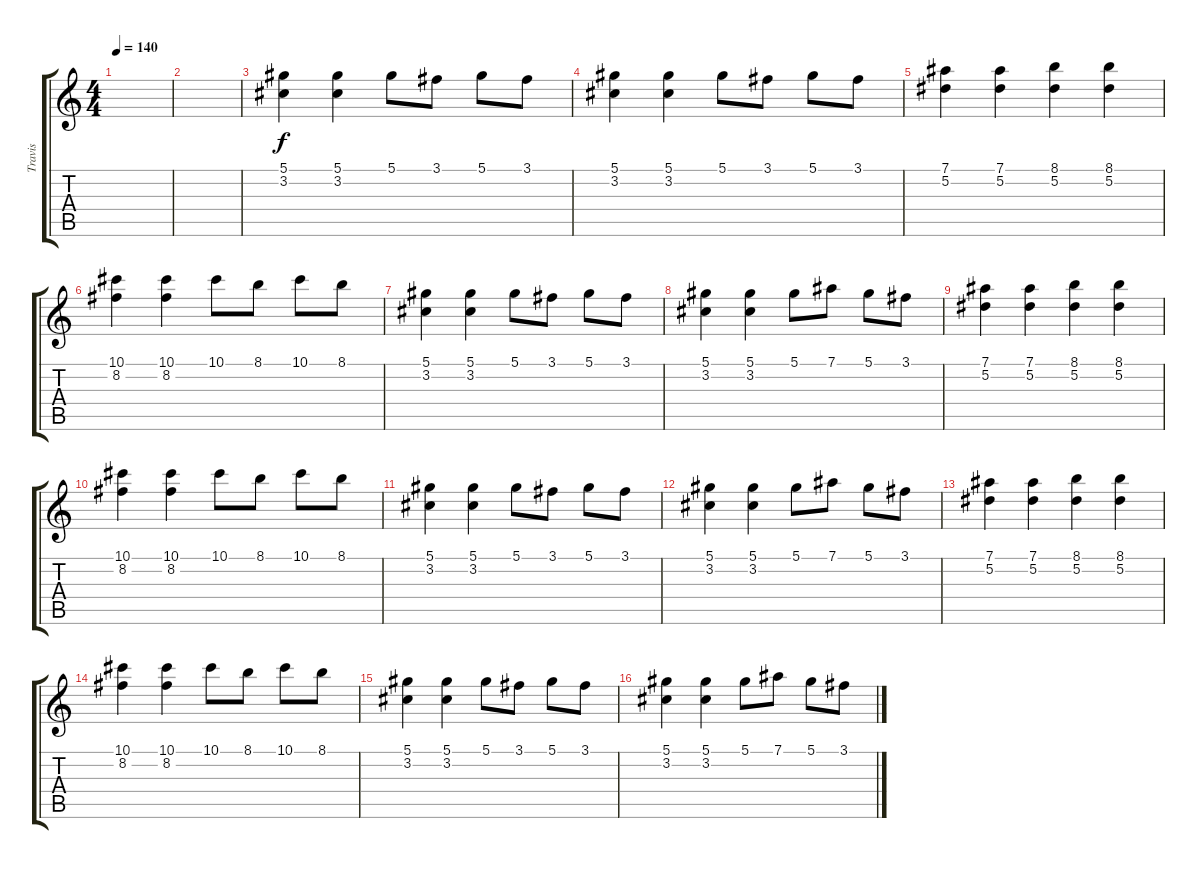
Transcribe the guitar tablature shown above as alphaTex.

\track ("Travis" "Travis") {instrument overdrivenguitar}
\staff {score tabs}
\tuning (Eb4 Bb3 Gb3 Db3 Ab2 Eb2) {hide}
\ts (4 4)
\tempo 140
\clef g2
\ks c
|
|
(5.1 3.2).4 (5.1 3.2).4 5.1.8 3.1.8 5.1.8 3.1.8 |
(5.1 3.2).4 (5.1 3.2).4 5.1.8 3.1.8 5.1.8 3.1.8 |
(7.1 5.2).4 (7.1 5.2).4 (8.1 5.2).4 (8.1 5.2).4 |
(10.1 8.2).4 (10.1 8.2).4 10.1.8 8.1.8 10.1.8 8.1.8 |
(5.1 3.2).4 (5.1 3.2).4 5.1.8 3.1.8 5.1.8 3.1.8 |
(5.1 3.2).4 (5.1 3.2).4 5.1.8 7.1.8 5.1.8 3.1.8 |
(7.1 5.2).4 (7.1 5.2).4 (8.1 5.2).4 (8.1 5.2).4 |
(10.1 8.2).4 (10.1 8.2).4 10.1.8 8.1.8 10.1.8 8.1.8 |
(5.1 3.2).4 (5.1 3.2).4 5.1.8 3.1.8 5.1.8 3.1.8 |
(5.1 3.2).4 (5.1 3.2).4 5.1.8 7.1.8 5.1.8 3.1.8 |
(7.1 5.2).4 (7.1 5.2).4 (8.1 5.2).4 (8.1 5.2).4 |
(10.1 8.2).4 (10.1 8.2).4 10.1.8 8.1.8 10.1.8 8.1.8 |
(5.1 3.2).4 (5.1 3.2).4 5.1.8 3.1.8 5.1.8 3.1.8 |
(5.1 3.2).4 (5.1 3.2).4 5.1.8 7.1.8 5.1.8 3.1.8
